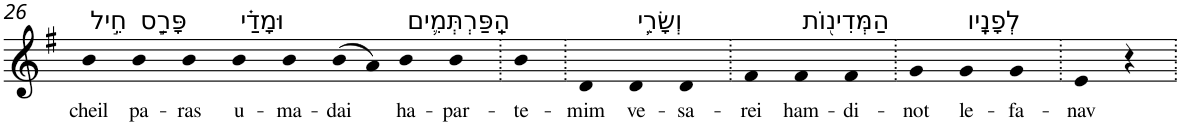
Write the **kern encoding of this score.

**kern	**text
*part1	*part1
*staff1	*staff1
*I"Piano	*
*I'Pno	*
!!LO:PB:g=z
*clefG2	*
*k[f#]	*
*G:	*
=26	=26
!LO:TX:a:t=חֵ֣יל	!
!	!LO:LY:b
4b	cheil
!LO:TX:a:t=פָּרַ֣ס	!
!	!LO:LY:b
4b	pa-
!	!LO:LY:b
4b	-ras
!LO:TX:a:t=וּמָדַ֗י	!
!	!LO:LY:b
4b	u-
!	!LO:LY:b
4b	-ma-
!	!LO:LY:b
(>8b	-dai
8a)	.
!LO:TX:a:t=הַֽפַּרְתְּמִ֛ים	!
!	!LO:LY:b
4b	ha-
!	!LO:LY:b
4b	-par-
=27.	=27.
!	!LO:LY:b
4b	-te-
=28.	=28.
!	!LO:LY:b
4d	-mim
!LO:TX:a:t=וְשָׂרֵ֥י	!
!	!LO:LY:b
4d	ve-
!	!LO:LY:b
4d	-sa-
=29.	=29.
!	!LO:LY:b
4f#	-rei
!LO:TX:a:t=הַמְּדִינ֖וֹת	!
!	!LO:LY:b
4f#	ham-
!	!LO:LY:b
4f#	-di-
=30.	=30.
!	!LO:LY:b
4g	-not
!LO:TX:a:t=לְפָנָֽיו	!
!	!LO:LY:b
4g	le-
!	!LO:LY:b
4g	-fa-
=31.	=31.
!	!LO:LY:b
4e	-nav
4r	.
=.	=.
*-	*-
